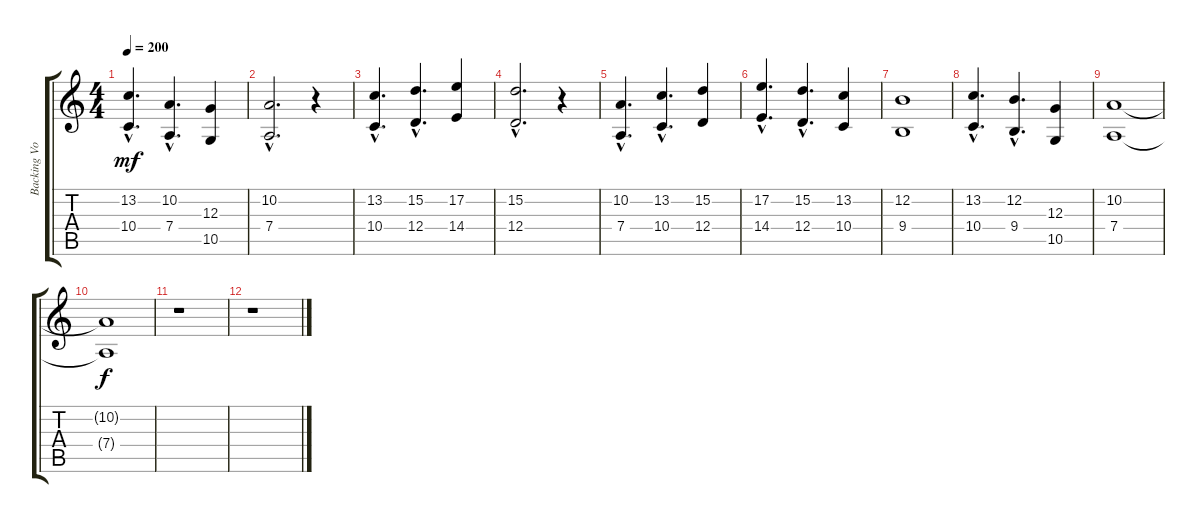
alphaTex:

\track ("Backing Vocals" "Backing Vo") {instrument choiraahs}
\staff {score tabs}
\tuning (E4 B3 G3 D3 A2 E2) {hide}
\ts (4 4)
\tempo 200
\clef g2
\ks c
(13.2{hac} 10.4{hac}).4{d dy mf} (10.2{hac} 7.4{hac}).4{d} (12.3 10.5).4 |
(10.2{hac} 7.4{hac}).2{d} r.4 |
(13.2{hac} 10.4{hac}).4{d} (15.2{hac} 12.4{hac}).4{d} (17.2 14.4).4 |
(15.2{hac} 12.4{hac}).2{d} r.4 |
(10.2{hac} 7.4{hac}).4{d} (13.2{hac} 10.4{hac}).4{d} (15.2 12.4).4 |
(17.2{hac} 14.4{hac}).4{d} (15.2{hac} 12.4{hac}).4{d} (13.2 10.4).4 |
(12.2 9.4).1 |
(13.2{hac} 10.4{hac}).4{d} (12.2{hac} 9.4{hac}).4{d} (12.3 10.5).4 |
(10.2 7.4).1 |
(10.2{t} 7.4{t}).1{dy f} |
r.1 |
r.1
